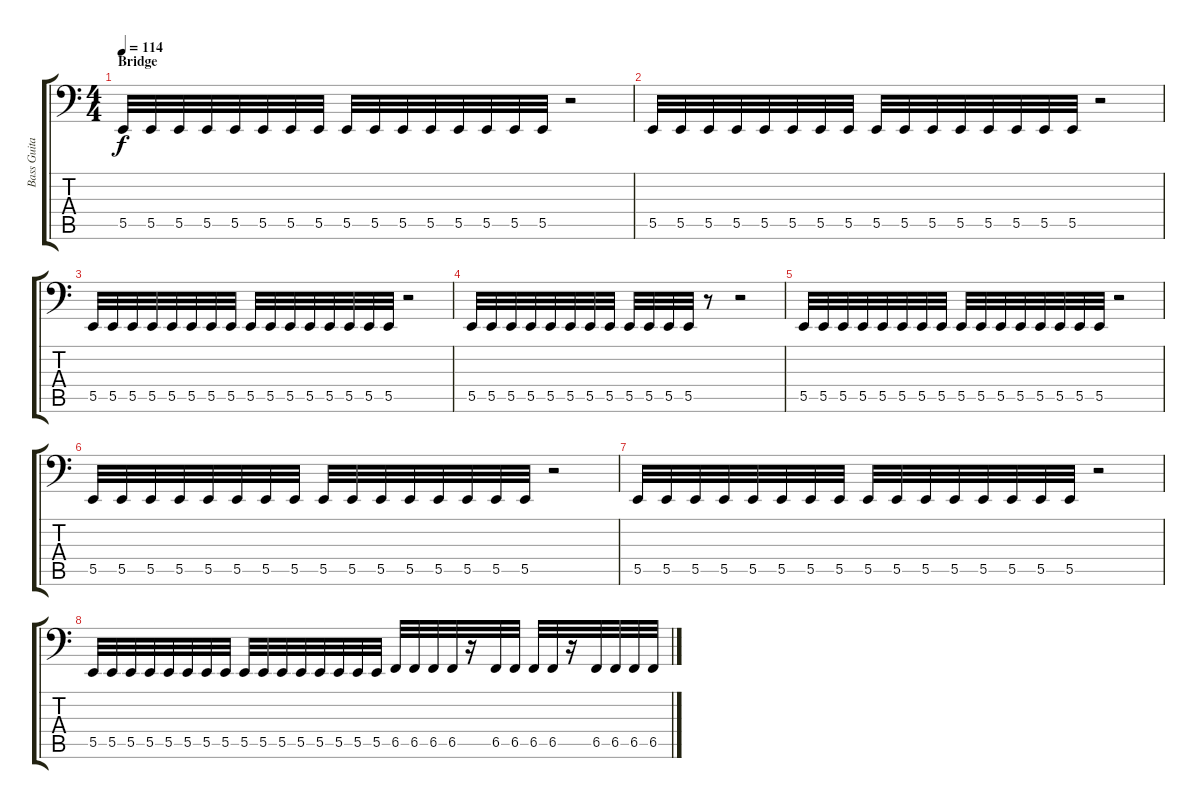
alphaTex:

\track ("Bass Guitar" "Bass Guita") {instrument electricbassfinger}
\staff {score tabs}
\tuning (G2 D2 A1 E1 B0 Gb0) {hide}
\ts (4 4)
\section ("" "Bridge")
\tempo 114
\clef f4
\ks c
5.5.32{dy f} 5.5.32 5.5.32 5.5.32 5.5.32 5.5.32 5.5.32 5.5.32 5.5.32 5.5.32 5.5.32 5.5.32 5.5.32 5.5.32 5.5.32 5.5.32 r.2 |
5.5.32 5.5.32 5.5.32 5.5.32 5.5.32 5.5.32 5.5.32 5.5.32 5.5.32 5.5.32 5.5.32 5.5.32 5.5.32 5.5.32 5.5.32 5.5.32 r.2 |
5.5.32 5.5.32 5.5.32 5.5.32 5.5.32 5.5.32 5.5.32 5.5.32 5.5.32 5.5.32 5.5.32 5.5.32 5.5.32 5.5.32 5.5.32 5.5.32 r.2 |
5.5.32 5.5.32 5.5.32 5.5.32 5.5.32 5.5.32 5.5.32 5.5.32 5.5.32 5.5.32 5.5.32 5.5.32 r.8 r.2 |
5.5.32 5.5.32 5.5.32 5.5.32 5.5.32 5.5.32 5.5.32 5.5.32 5.5.32 5.5.32 5.5.32 5.5.32 5.5.32 5.5.32 5.5.32 5.5.32 r.2 |
5.5.32 5.5.32 5.5.32 5.5.32 5.5.32 5.5.32 5.5.32 5.5.32 5.5.32 5.5.32 5.5.32 5.5.32 5.5.32 5.5.32 5.5.32 5.5.32 r.2 |
5.5.32 5.5.32 5.5.32 5.5.32 5.5.32 5.5.32 5.5.32 5.5.32 5.5.32 5.5.32 5.5.32 5.5.32 5.5.32 5.5.32 5.5.32 5.5.32 r.2 |
5.5.32 5.5.32 5.5.32 5.5.32 5.5.32 5.5.32 5.5.32 5.5.32 5.5.32 5.5.32 5.5.32 5.5.32 5.5.32 5.5.32 5.5.32 5.5.32 6.5.32 6.5.32 6.5.32 6.5.32 r.16 6.5.32 6.5.32 6.5.32 6.5.32 r.16 6.5.32 6.5.32 6.5.32 6.5.32
